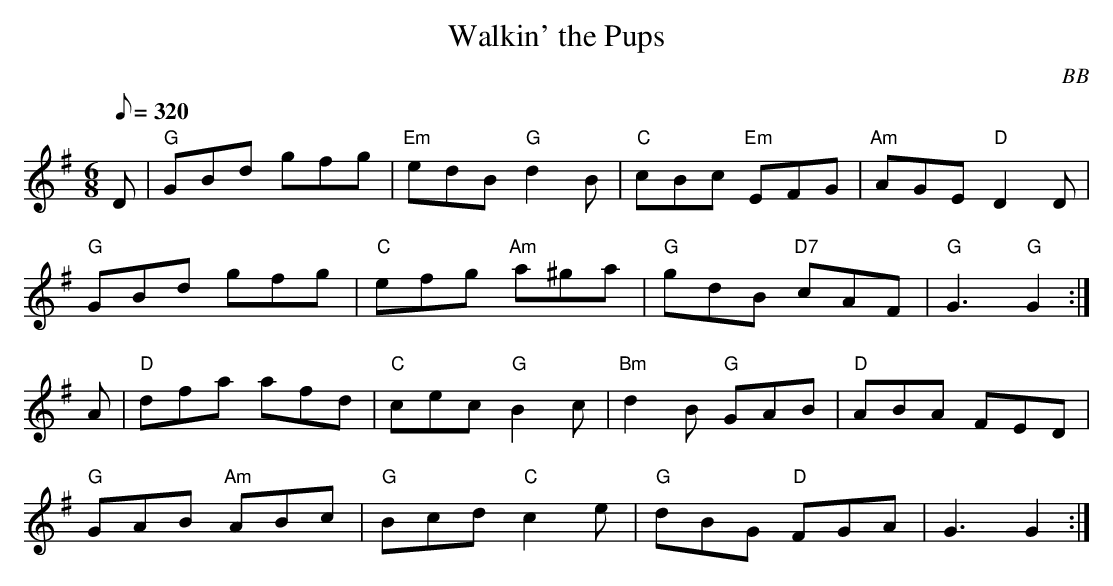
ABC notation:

X:1
T: Walkin' the Pups
C: BB
M: 6/8
Q: 1/8=320
L: 1/8
K: G
D | "G"GBd gfg | "Em"edB "G"d2 B | "C"cBc "Em"EFG | "Am"AGE "D"D2 D |
"G"GBd gfg | "C"efg "Am"a^ga | "G"gdB "D7"cAF | "G"G3 "G"G2 :|
A | "D"dfa afd | "C"cec "G"B2 c | "Bm"d2 B "G"GAB | "D"ABA FED |
"G"GAB "Am"ABc | "G"Bcd "C"c2 e | "G"dBG "D"FGA |G3 G2 :|
